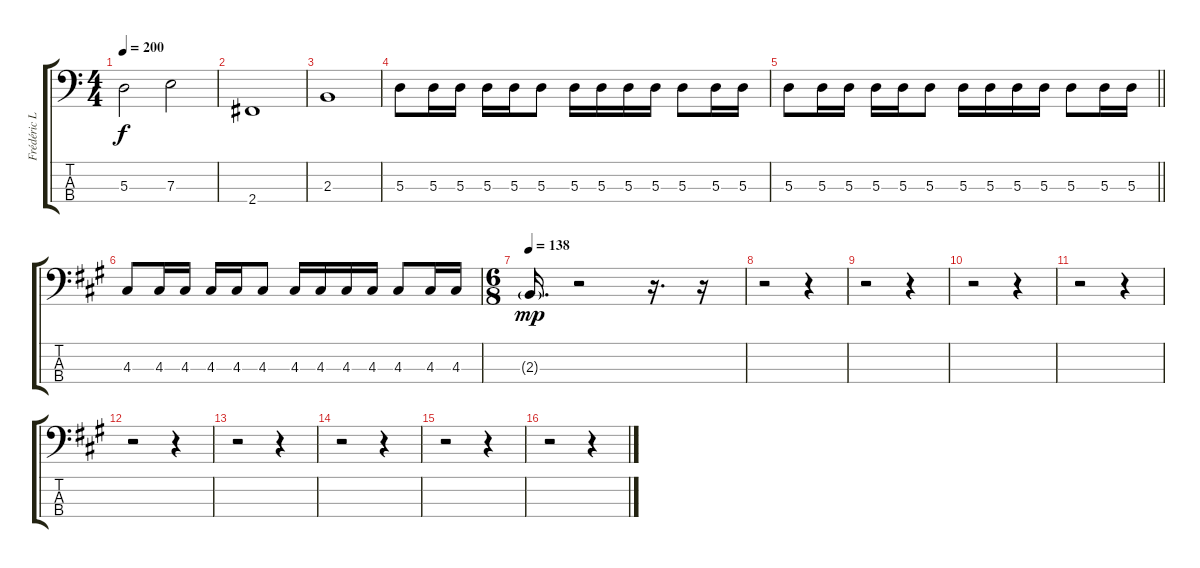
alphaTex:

\track ("Frédéric Leclercq | Bass Gtr." "Frédéric L") {instrument electricbasspick}
\staff {score tabs}
\tuning (G2 D2 A1 E1) {hide}
\ts (4 4)
\tempo 200
\clef f4
\ks c
5.3.2{dy f} 7.3.2 |
2.4.1 |
2.3.1 |
5.3.8 5.3.16 5.3.16 5.3.16 5.3.16 5.3.8 5.3.16 5.3.16 5.3.16 5.3.16 5.3.8 5.3.16 5.3.16 |
\barLineRight lightlight
5.3.8 5.3.16 5.3.16 5.3.16 5.3.16 5.3.8 5.3.16 5.3.16 5.3.16 5.3.16 5.3.8 5.3.16 5.3.16 |
\ks a
4.3.8 4.3.16 4.3.16 4.3.16 4.3.16 4.3.8 4.3.16 4.3.16 4.3.16 4.3.16 4.3.8 4.3.16 4.3.16 |
\ts (6 8)
\tempo 138
2.3{g}.16{d dy mp} r.2 r.16{d} r.16 |
r.2 r.4 |
r.2 r.4 |
r.2 r.4 |
r.2 r.4 |
r.2 r.4 |
r.2 r.4 |
r.2 r.4 |
r.2 r.4 |
r.2 r.4
